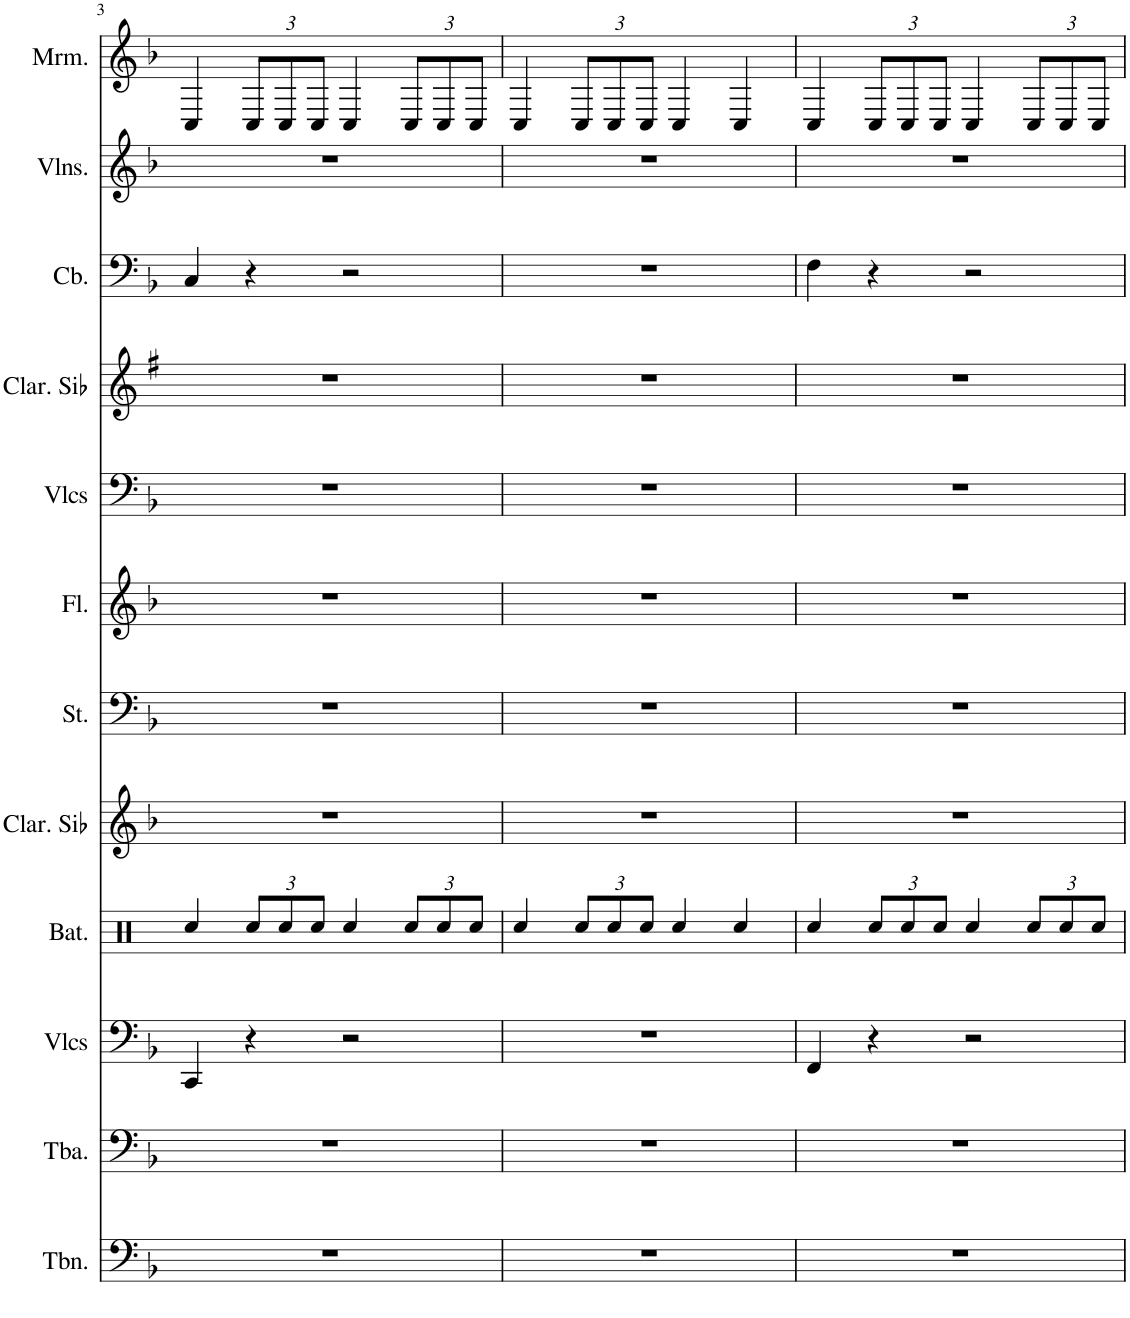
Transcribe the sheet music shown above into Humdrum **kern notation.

**kern	**kern	**kern	**kern	**kern	**kern	**kern	**kern	**kern	**kern	**kern	**kern
*part12	*part11	*part10	*part9	*part8	*part7	*part6	*part5	*part4	*part3	*part2	*part1
*staff12	*staff11	*staff10	*staff9	*staff8	*staff7	*staff6	*staff5	*staff4	*staff3	*staff2	*staff1
*I"Trombone, Trombone	*I"Tuba, Tuba	*I"Violoncelles, String Ensemble 1	*I"Batterie, Drums	*I"Clarinette en Sib, Clarinet Pipe	*I"Cordes, String Ensemble 1	*I"Flûte, Flute	*I"Violoncelles, String Ensemble 1	*I"Clarinette en Sib	*I"Contrebasse, Acoustic Bass	*I"Violons, String Ensemble 1	*I"Marimba
*I'Tbn.	*I'Tba.	*I'Vlcs	*I'Bat.	*I'Clar. Sib	*I'St.	*I'Fl.	*I'Vlcs	*I'Clar. Sib	*I'Cb.	*I'Vlns.	*I'Mrm.
!!LO:PB:g=z
*clefF4	*clefF4	*clefF4	*clefX	*clefG2	*clefF4	*clefG2	*clefF4	*clefG2	*clefF4	*clefG2	*clefG2
*	*	*	*	*Trd1c2	*	*	*	*Trd1c2	*Trd7c12	*	*
*k[b-]	*k[b-]	*k[b-]	*k[]	*k[b-]	*k[b-]	*k[b-]	*k[b-]	*k[f#]	*k[b-]	*k[b-]	*k[b-]
*M4/4	*M4/4	*M4/4	*M4/4	*M4/4	*M4/4	*M4/4	*M4/4	*M4/4	*M4/4	*M4/4	*M4/4
=3	=3	=3	=3	=3	=3	=3	=3	=3	=3	=3	=3
1r	1r	4CC/	4Rcc/	1r	1r	1r	1r	1r	4C/	1r	4C/
*	*	*	*Xbrackettup	*	*	*	*	*	*	*	*Xbrackettup
.	.	4r	12Rcc/L	.	.	.	.	.	4r	.	12C/L
.	.	.	12Rcc/	.	.	.	.	.	.	.	12C/
.	.	.	12Rcc/J	.	.	.	.	.	.	.	12C/J
.	.	2r	4Rcc/	.	.	.	.	.	2r	.	4C/
.	.	.	12Rcc/L	.	.	.	.	.	.	.	12C/L
.	.	.	12Rcc/	.	.	.	.	.	.	.	12C/
.	.	.	12Rcc/J	.	.	.	.	.	.	.	12C/J
=4	=4	=4	=4	=4	=4	=4	=4	=4	=4	=4	=4
1r	1r	1r	4Rcc/	1r	1r	1r	1r	1r	1r	1r	4C/
.	.	.	12Rcc/L	.	.	.	.	.	.	.	12C/L
.	.	.	12Rcc/	.	.	.	.	.	.	.	12C/
.	.	.	12Rcc/J	.	.	.	.	.	.	.	12C/J
.	.	.	4Rcc/	.	.	.	.	.	.	.	4C/
.	.	.	4Rcc/	.	.	.	.	.	.	.	4C/
=5	=5	=5	=5	=5	=5	=5	=5	=5	=5	=5	=5
1r	1r	4FF/	4Rcc/	1r	1r	1r	1r	1r	4F\	1r	4C/
.	.	4r	12Rcc/L	.	.	.	.	.	4r	.	12C/L
.	.	.	12Rcc/	.	.	.	.	.	.	.	12C/
.	.	.	12Rcc/J	.	.	.	.	.	.	.	12C/J
.	.	2r	4Rcc/	.	.	.	.	.	2r	.	4C/
.	.	.	12Rcc/L	.	.	.	.	.	.	.	12C/L
.	.	.	12Rcc/	.	.	.	.	.	.	.	12C/
.	.	.	12Rcc/J	.	.	.	.	.	.	.	12C/J
=	=	=	=	=	=	=	=	=	=	=	=
*-	*-	*-	*-	*-	*-	*-	*-	*-	*-	*-	*-
